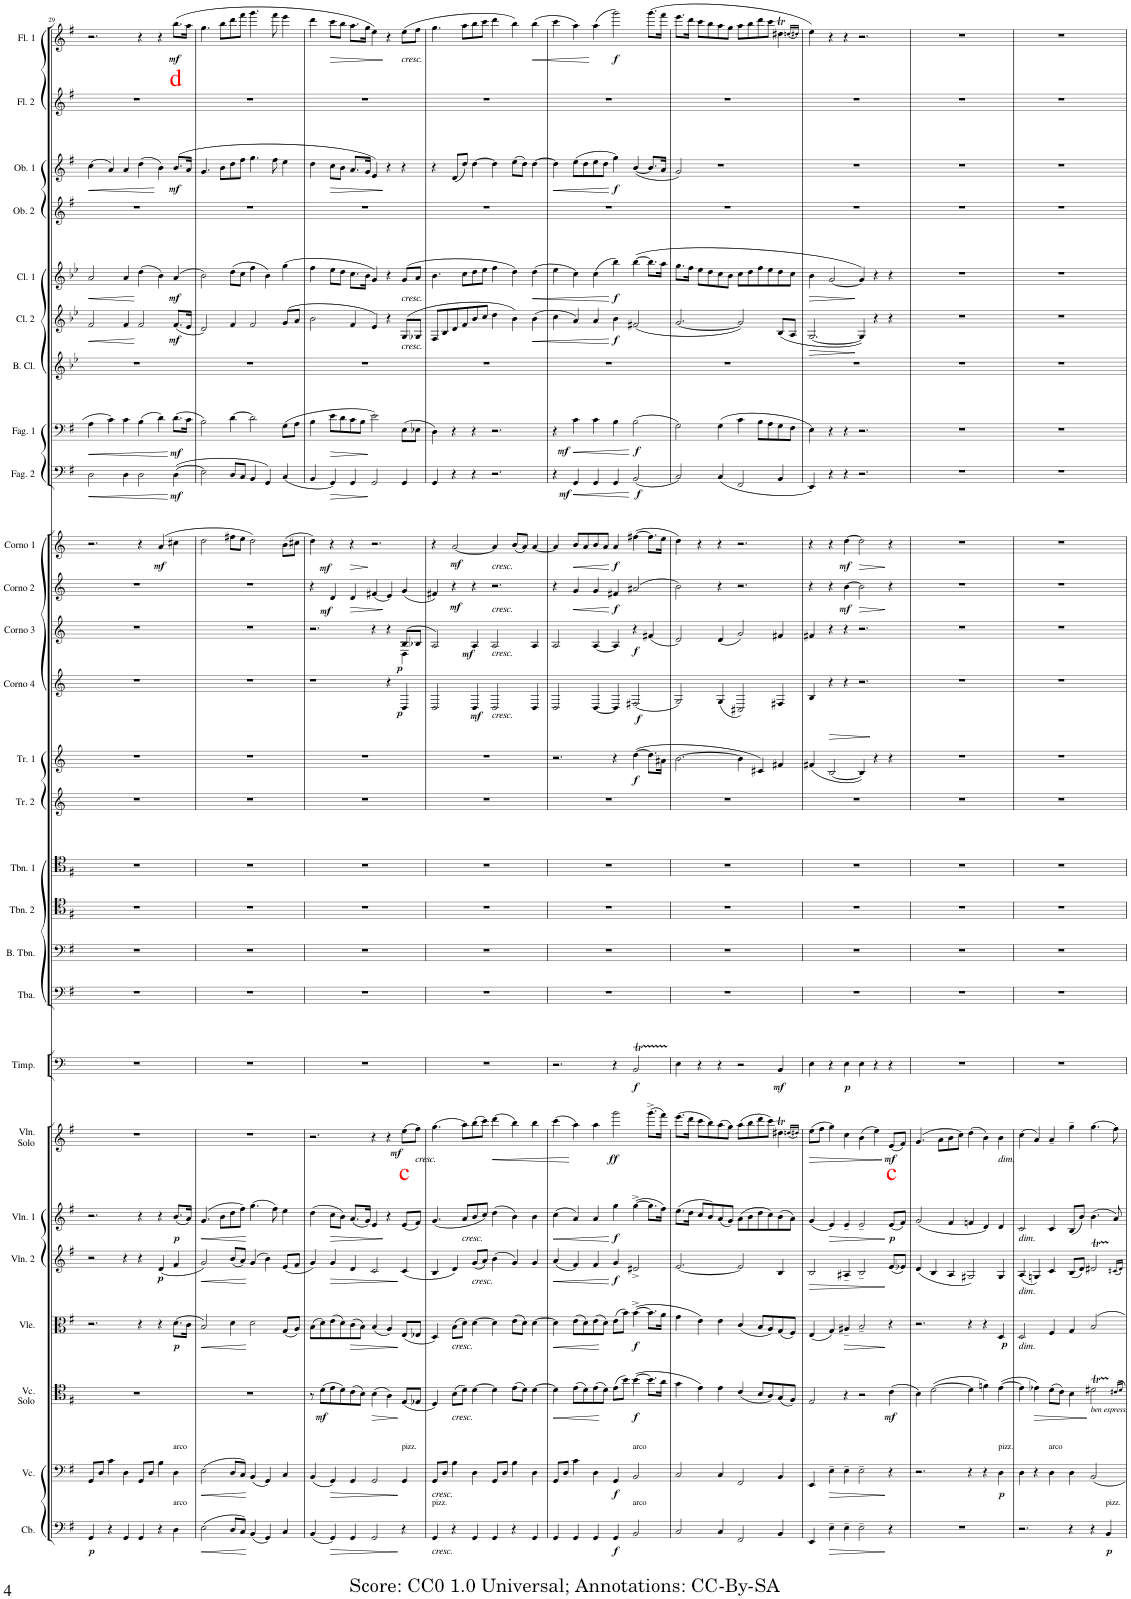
**kern	**dynam	**kern	**dynam	**kern	**dynam	**kern	**dynam	**kern	**dynam	**kern	**dynam	**kern	**text	**dynam	**kern	**dynam	**kern	**kern	**kern	**kern	**kern	**kern	**dynam	**kern	**dynam	**kern	**dynam	**kern	**dynam	**kern	**dynam	**kern	**dynam	**kern	**dynam	**kern	**kern	**dynam	**kern	**dynam	**kern	**kern	**dynam	**kern	**kern	**text	**dynam
*part27	*part27	*part26	*part26	*part25	*part25	*part24	*part24	*part23	*part23	*part22	*part22	*part21	*part21	*part21	*part20	*part20	*part19	*part18	*part17	*part16	*part15	*part14	*part14	*part13	*part13	*part12	*part12	*part11	*part11	*part10	*part10	*part9	*part9	*part8	*part8	*part7	*part6	*part6	*part5	*part5	*part4	*part3	*part3	*part2	*part1	*part1	*part1
*staff27	*staff27	*staff26	*staff26	*staff25	*staff25	*staff24	*staff24	*staff23	*staff23	*staff22	*staff22	*staff21	*staff21	*staff21	*staff20	*staff20	*staff19	*staff18	*staff17	*staff16	*staff15	*staff14	*staff14	*staff13	*staff13	*staff12	*staff12	*staff11	*staff11	*staff10	*staff10	*staff9	*staff9	*staff8	*staff8	*staff7	*staff6	*staff6	*staff5	*staff5	*staff4	*staff3	*staff3	*staff2	*staff1	*staff1	*staff1
*I"Contrabassi	*	*I"Violoncelli	*	*I"Violoncello Solo	*	*I"Viole	*	*I"Violini 2	*	*I"Violini 1	*	*I"Violino Solo	*	*	*I"Timpani	*	*I"Tuba	*I"Bass Trombone	*I"Trombone Tenore 2	*I"Trombone Tenore 1	*I"Tromba in F 2	*I"Tromba in F 1	*	*I"Corno in F 4	*	*I"Corno in F 3	*	*I"Corno in F 2	*	*I"Corno in F 1	*	*I"Fagotto 2	*	*I"Fagotto 1	*	*I"Bass Clarinetto in A	*I"Clarinetto in A 2	*	*I"Clarinetto in A 1	*	*I"Oboe 2	*I"Oboe 1	*	*I"Flauto 2	*I"Flauto 1	*	*
*I'Cb.	*	*I'Vc.	*	*I'Vc. Solo	*	*I'Vle.	*	*I'Vln. 2	*	*I'Vln. 1	*	*I'Vln. Solo	*	*	*I'Timp.	*	*I'Tba.	*I'B. Tbn.	*I'Tbn. 2	*I'Tbn. 1	*I'Tr. 2	*I'Tr. 1	*	*I'Corno 4	*	*I'Corno 3	*	*I'Corno 2	*	*I'Corno 1	*	*I'Fag. 2	*	*I'Fag. 1	*	*I'B. Cl.	*I'Cl. 2	*	*I'Cl. 1	*	*I'Ob. 2	*I'Ob. 1	*	*I'Fl. 2	*I'Fl. 1	*	*
!!LO:PB:g=z
*clefF4	*	*clefF4	*	*clefC4	*	*clefC3	*	*clefG2	*	*clefG2	*	*clefG2	*	*	*clefF4	*	*clefF4	*clefF4	*clefC4	*clefC4	*clefG2	*clefG2	*	*clefG2	*	*clefG2	*	*clefG2	*	*clefG2	*	*clefF4	*	*clefF4	*	*clefG2	*clefG2	*	*clefG2	*	*clefG2	*clefG2	*	*clefG2	*clefG2	*	*
*Trd7c12	*	*	*	*	*	*	*	*	*	*	*	*	*	*	*	*	*	*	*	*	*Trd-3c-5	*Trd-3c-5	*	*Trd4c7	*	*Trd4c7	*	*Trd4c7	*	*Trd4c7	*	*	*	*	*	*Trd9c15	*Trd2c3	*	*Trd2c3	*	*	*	*	*	*	*	*
*k[f#]	*	*k[f#]	*	*k[f#]	*	*k[f#]	*	*k[f#]	*	*k[f#]	*	*k[f#]	*	*	*k[]	*	*k[f#]	*k[f#]	*k[f#]	*k[f#]	*k[]	*k[]	*	*k[]	*	*k[]	*	*k[]	*	*k[]	*	*k[f#]	*	*k[f#]	*	*k[b-e-]	*k[b-e-]	*	*k[b-e-]	*	*k[f#]	*k[f#]	*	*k[f#]	*k[f#]	*	*
*M6/4	*	*M6/4	*	*M6/4	*	*M6/4	*	*M6/4	*	*M6/4	*	*M6/4	*	*	*M6/4	*	*M6/4	*M6/4	*M6/4	*M6/4	*M6/4	*M6/4	*	*M6/4	*	*M6/4	*	*M6/4	*	*M6/4	*	*M6/4	*	*M6/4	*	*M6/4	*M6/4	*	*M6/4	*	*M6/4	*M6/4	*	*M6/4	*M6/4	*	*
=29	=29	=29	=29	=29	=29	=29	=29	=29	=29	=29	=29	=29	=29	=29	=29	=29	=29	=29	=29	=29	=29	=29	=29	=29	=29	=29	=29	=29	=29	=29	=29	=29	=29	=29	=29	=29	=29	=29	=29	=29	=29	=29	=29	=29	=29	=29	=29
!	!LO:DY:b	!	!	!	!	!	!	!	!	!	!	!	!	!	!	!	!	!	!	!	!	!	!	!	!	!	!	!	!	!	!	!	!LO:HP:b	!	!LO:HP:b	!	!	!LO:HP:b	!	!LO:HP:b	!	!	!LO:HP:b	!	!	!	!
4GG/	p	8GG/L	.	1.r	.	2.r	.	2r	.	2.r	.	1.r	.	.	1.r	.	1.r	1.r	1.r	1.r	1.r	1.r	.	1.r	.	1.r	.	1.r	.	2.r	.	2D\	<	4A\	<	1.r	2f/	<	2a/	<	1.r	(4cc\	<	1.r	2.r	.	.
.	.	8D/J	.	.	.	.	.	.	.	.	.	.	.	.	.	.	.	.	.	.	.	.	.	.	.	.	.	.	.	.	.	.	.	.	.	.	.	.	.	.	.	.	.	.	.	.	.
4r	.	4c\	.	.	.	.	.	.	.	.	.	.	.	.	.	.	.	.	.	.	.	.	.	.	.	.	.	.	.	.	.	.	.	4c\	.	.	.	.	.	.	.	4a/)	.	.	.	.	.
4GG/	.	4D\	.	.	.	.	.	4r	.	.	.	.	.	.	.	.	.	.	.	.	.	.	.	.	.	.	.	.	.	.	.	4D\	.	4c\	.	.	4f/	.	4a/	.	.	4a/	.	.	.	.	.
4GG/	.	8GG/L	.	.	.	4r	.	4r	.	4r	.	.	.	.	.	.	.	.	.	.	.	.	.	.	.	.	.	.	.	4r	.	2D\	.	(4B\	.	.	2f/	[	(4dd\	[	.	(4dd\	.	.	4r	.	.
.	.	8D/J	.	.	.	.	.	.	.	.	.	.	.	.	.	.	.	.	.	.	.	.	.	.	.	.	.	.	.	.	.	.	.	.	.	.	.	.	.	.	.	.	.	.	.	.	.
!	!	!	!	!	!	!	!	!	!LO:DY:b	!	!	!	!	!	!	!	!	!	!	!	!	!	!	!	!	!	!	!	!	!	!LO:DY:b	!	!	!	!	!	!	!	!	!	!	!	!	!	!	!	!
4r	.	4B\	.	.	.	4r	.	(4d/	p	4r	.	.	.	.	.	.	.	.	.	.	.	.	.	.	.	.	.	.	.	(4a/	mf	.	.	4d\)	.	.	.	.	4b-\)	.	.	4b\)	[	.	4r	.	.
!	!	!LO:TX:a:t=arco	!	!	!	!	!	!	!	!	!	!	!	!	!	!	!	!	!	!	!	!	!	!	!	!	!	!	!	!	!	!	!	!	!	!	!	!	!	!	!	!	!	!	!	!	!
!LO:TX:a:t=arco	!	!	!	!	!	!	!	!	!	!	!	!	!	!	!	!	!	!	!	!	!	!	!	!	!	!	!	!	!	!	!	!	!	!	!	!	!	!	!	!	!	!	!	!	!	!	!
!	!	!	!	!	!	!	!LO:DY:b	!	!	!	!LO:DY:b	!	!	!	!	!	!	!	!	!	!	!	!	!	!	!	!	!	!	!	!	!	!LO:DY:n=1:b	!	!LO:DY:n=1:b	!	!	!LO:DY:b	!	!LO:DY:b	!	!	!LO:DY:b	!	!	!LO:LY:b:color=#FF0000	!LO:DY:b
4D\	.	4D\	.	.	.	(8.d\L	p	4f#/	.	(8.b/L	p	.	.	.	.	.	.	.	.	.	.	.	.	.	.	.	.	.	.	4cc#X\	.	((4D\	[ mf	(8.d\L	[ mf	.	(8.f/L	mf	(4a/	mf	.	(8.b/L	mf	.	(8.bb\L	d	mf
.	.	.	.	.	.	16c\Jk	.	.	.	16a/Jk)	.	.	.	.	.	.	.	.	.	.	.	.	.	.	.	.	.	.	.	.	.	.	.	16c\Jk	.	.	16e-/Jk	.	.	.	.	16a/Jk	.	.	16aa\Jk	.	.
=30	=30	=30	=30	=30	=30	=30	=30	=30	=30	=30	=30	=30	=30	=30	=30	=30	=30	=30	=30	=30	=30	=30	=30	=30	=30	=30	=30	=30	=30	=30	=30	=30	=30	=30	=30	=30	=30	=30	=30	=30	=30	=30	=30	=30	=30	=30	=30
!	!LO:HP:b	!	!LO:HP:b	!	!	!	!LO:HP:b	!	!LO:HP:b	!	!LO:HP:b	!	!	!	!	!	!	!	!	!	!	!	!	!	!	!	!	!	!	!	!	!	!	!	!	!	!	!	!	!	!	!	!	!	!	!	!
(2E\	<	(2E\	<	1.r	.	2B/)	<	2g/)	<	(4.g/	<	1.r	.	.	1.r	.	1.r	1.r	1.r	1.r	1.r	1.r	.	1.r	.	1.r	.	1.r	.	2dd\	.	2E\)	.	2B\)	.	1.r	2d/)	.	2b-\)	.	1.r	4.g/	.	1.r	4.gg\	.	.
.	.	.	.	.	.	.	.	.	.	8b\L	.	.	.	.	.	.	.	.	.	.	.	.	.	.	.	.	.	.	.	.	.	.	.	.	.	.	.	.	.	.	.	8b\L	.	.	8bb\L	.	.
8D/L	.	8D/L	.	.	.	4d\	.	(8b/L	.	8dd\	.	.	.	.	.	.	.	.	.	.	.	.	.	.	.	.	.	.	.	8ff#X\L	.	8D/L	.	[4d\	.	.	4f/	.	(8dd\L	.	.	8dd\	.	.	8ddd\	.	.
8C/J)	.	8C/J)	.	.	.	.	.	8a/J)	.	8ff#\J)	.	.	.	.	.	.	.	.	.	.	.	.	.	.	.	.	.	.	.	8ee\J	.	8C/J	.	.	.	.	.	.	8cc\J	.	.	8ff#\J	.	.	8fff#\J	.	.
(4BB/	[	(4BB/	[	.	.	2d\	[	(4g/	[	(4.gg\	[	.	.	.	.	.	.	.	.	.	.	.	.	.	.	.	.	.	.	2dd\)	.	4BB/	.	2d\]	.	.	2f/	.	4ff\	.	.	4.gg\	.	.	4.ggg\	.	.
4GG/)	.	4GG/)	.	.	.	.	.	4b\)	.	.	.	.	.	.	.	.	.	.	.	.	.	.	.	.	.	.	.	.	.	.	.	4GG/)	.	.	.	.	.	.	4b-\)	.	.	.	.	.	.	.	.
.	.	.	.	.	.	.	.	.	.	8ff#\)	.	.	.	.	.	.	.	.	.	.	.	.	.	.	.	.	.	.	.	.	.	.	.	.	.	.	.	.	.	.	.	8ff#\	.	.	8fff#\	.	.
4C/	.	4C/	.	.	.	(8G/L	.	(8e/L	.	4ee\	.	.	.	.	.	.	.	.	.	.	.	.	.	.	.	.	.	.	.	(8b\L	.	(4C/	.	(8G\L	.	.	(8g/L	.	(4gg\	.	.	4ee\	.	.	4eee\	.	.
.	.	.	.	.	.	8A/J)	.	8f#/J	.	.	.	.	.	.	.	.	.	.	.	.	.	.	.	.	.	.	.	.	.	8cc#X\J	.	.	.	8A\J	.	.	8a/J	.	.	.	.	.	.	.	.	.	.
=31	=31	=31	=31	=31	=31	=31	=31	=31	=31	=31	=31	=31	=31	=31	=31	=31	=31	=31	=31	=31	=31	=31	=31	=31	=31	=31	=31	=31	=31	=31	=31	=31	=31	=31	=31	=31	=31	=31	=31	=31	=31	=31	=31	=31	=31	=31	=31
*	*	*	*	*	*	*	*	*	*	*	*	*	*	*	*	*	*	*	*	*	*	*	*	*	*	*^	*	*	*	*	*	*	*	*	*	*	*	*	*	*	*	*	*	*	*	*	*
(4BB/	.	(4BB/	.	8r	.	(8B\L	.	4g/)	.	(4dd\	.	2.r	.	.	1.r	.	1.r	1.r	1.r	1.r	1.r	1.r	.	1r	.	2.r	4ryy	.	4r	.	4dd\)	.	4BB/	.	4B\	.	1.r	2b-\	.	4ff\	.	1.r	4dd\	.	1.r	4ddd\	.	.
!	!	!	!	!	!LO:DY:b	!	!	!	!	!	!	!	!	!	!	!	!	!	!	!	!	!	!	!	!	!	!	!	!	!	!	!	!	!	!	!	!	!	!	!	!	!	!	!	!	!	!	!
.	.	.	.	(8d\L	mf	8d\)	.	.	.	.	.	.	.	.	.	.	.	.	.	.	.	.	.	.	.	.	.	.	.	.	.	.	.	.	.	.	.	.	.	.	.	.	.	.	.	.	.	.
*	*	*	*	*	*	*	*	*	*	*	*	*	*	*	*	*	*	*	*	*	*	*	*	*	*	*v	*v	*	*	*	*	*	*	*	*	*	*	*	*	*	*	*	*	*	*	*	*	*
!	!LO:HP:b	!	!LO:HP:b	!	!	!	!	!	!LO:HP:b	!	!LO:HP:b	!	!	!	!	!	!	!	!	!	!	!	!	!	!	!	!	!	!LO:DY:b	!	!LO:DY:b	!	!LO:HP:b	!	!LO:HP:b	!	!	!	!	!	!	!	!LO:HP:b	!	!	!	!LO:HP:b
4GG/)	>	4GG/)	>	8e\	.	(8e\	.	4g/	>	8cc\L	>	.	.	.	.	.	.	.	.	.	.	.	.	.	.	.	.	4d/	mf	4r	mf	4GG/)	>	8e\L	>	.	.	.	8ee-\L	.	.	8cc\L	>	.	8ccc\L	.	>
.	.	.	.	8d\)	.	8d\)	.	.	.	8b\J)	.	.	.	.	.	.	.	.	.	.	.	.	.	.	.	.	.	.	.	.	.	.	.	8d\	.	.	.	.	8dd\J	.	.	8b\J	.	.	8bb\J	.	.
!	!	!	!	!	!	!	!LO:HP:b	!	!	!	!	!	!	!	!	!	!	!	!	!	!	!	!	!	!	!	!	!	!LO:HP:b	!	!LO:HP:b	!	!	!	!	!	!	!	!	!	!	!	!	!	!	!	!
4GG/	.	4GG/	.	(8c\	.	(8c\	>	4d/	.	(8.a/L	.	.	.	.	.	.	.	.	.	.	.	.	.	.	.	.	.	4d/	>	4r	>	4GG/	.	8c\	.	.	4f/	.	8.cc\L	.	.	8.a/L	.	.	8.aa\L	.	.
.	.	.	.	8B\J)	.	8B\J)	.	.	.	.	.	.	.	.	.	.	.	.	.	.	.	.	.	.	.	.	.	.	.	.	.	.	.	8B\J	.	.	.	.	.	.	.	.	.	.	.	.	.
.	.	.	.	.	.	.	.	.	.	16g/Jk)	.	.	.	.	.	.	.	.	.	.	.	.	.	.	.	.	.	.	.	.	.	.	.	.	.	.	.	.	16b-\Jk	.	.	16g/Jk	.	.	16gg\Jk	.	.
!	!	!	!	!	!LO:HP:b	!	!	!	!	!	!	!	!	!	!	!	!	!	!	!	!	!	!	!	!	!	!	!	!	!	!	!	!	!	!	!	!	!	!	!	!	!	!	!	!	!	!
2GG/	.	2GG/	.	(4B\	>	(4B/	.	2c/	.	4e/	.	4r	.	.	.	.	.	.	.	.	.	.	.	.	.	4r	.	(4f#X/	.	2.r	]	2GG/	]	2e\)	]	.	4e-/)	.	4g/)	.	.	4e/)	.	.	4ee\)	.	.
.	.	.	.	4A\)	.	4A/)	.	.	.	4r	]	4r	.	.	.	.	.	.	.	.	.	.	.	4r	.	4r	.	4e/)	]	.	.	.	.	.	.	.	4r	.	4r	.	.	4r	]	.	4r	.	]
!	!	!	!	!	!	!	!	!	!	!	!	!	!	!	!	!	!	!	!	!	!	!	!	!	!	!	!	!	!	!	!	!	!	!	!	!	!	!	!	!	!	!	!	!	!LO:TX:b:i:t=cresc.	!	!
!	!	!	!	!	!	!	!	!	!	!	!	!	!	!	!	!	!	!	!	!	!	!	!	!	!	!	!	!	!	!	!	!	!	!	!	!	!	!	!LO:TX:b:i:t=cresc.	!	!	!	!	!	!	!	!
!	!	!	!	!	!	!	!	!	!	!	!	!	!	!	!	!	!	!	!	!	!	!	!	!	!	!	!	!	!	!	!	!	!	!	!	!	!LO:TX:b:i:t=cresc.	!	!	!	!	!	!	!	!	!	!
!	!	!LO:TX:a:t=pizz.	!	!	!	!	!	!	!	!	!	!	!	!	!	!	!	!	!	!	!	!	!	!	!	!	!	!	!	!	!	!	!	!	!	!	!	!	!	!	!	!	!	!	!	!	!
!	!	!	!	!	!	!	!	!	!	!	!	!	!LO:LY:b:color=#FF0000	!LO:DY:b	!	!	!	!	!	!	!	!	!	!	!LO:DY:b	!	!LO:DY:b	!	!	!	!	!	!	!	!	!	!	!	!	!	!	!	!	!	!	!	!
*	*	*	*	*	*	*	*	*	*	*	*	*	*	*	*	*	*	*	*	*	*	*	*	*	*	*^	*	*	*	*	*	*	*	*	*	*	*	*	*	*	*	*	*	*	*	*	*
4r	]	4GG/	]	(8E/L	]	(8E/L	]	(4c/	]	(8e/L	.	(8ee\L	c	mf	.	.	.	.	.	.	.	.	.	4D/	p	(8B/L	4D\	p	(4g/	.	.	.	4GG/	.	(8E\L	.	.	(8G/L	.	(8g/L	.	.	4r	.	.	(8ee\L	.	.
!	!	!	!	!	!	!	!	!	!	!	!	!LO:TX:b:i:t=cresc.	!	!	!	!	!	!	!	!	!	!	!	!	!	!	!	!	!	!	!	!	!	!	!	!	!	!	!	!	!	!	!	!	!	!	!	!
.	.	.	.	8E-X/J	.	8E-X/J	.	.	.	8f#/J)	.	8ff#\J)	.	.	.	.	.	.	.	.	.	.	.	.	.	8B-X/J	.	.	.	.	.	.	.	.	8E-X\J	.	.	8G-X/J	.	8a/J	.	.	.	.	.	8ff#\J	.	.
*	*	*	*	*	*	*	*	*	*	*	*	*	*	*	*	*	*	*	*	*	*	*	*	*	*	*v	*v	*	*	*	*	*	*	*	*	*	*	*	*	*	*	*	*	*	*	*	*	*
=32	=32	=32	=32	=32	=32	=32	=32	=32	=32	=32	=32	=32	=32	=32	=32	=32	=32	=32	=32	=32	=32	=32	=32	=32	=32	=32	=32	=32	=32	=32	=32	=32	=32	=32	=32	=32	=32	=32	=32	=32	=32	=32	=32	=32	=32	=32	=32
!	!	!LO:TX:b:i:t=cresc.	!	!	!	!	!	!	!	!	!	!	!	!	!	!	!	!	!	!	!	!	!	!	!	!	!	!	!	!	!	!	!	!	!	!	!	!	!	!	!	!	!	!	!	!	!
!LO:TX:a:t=pizz.	!	!	!	!	!	!	!	!	!	!	!	!	!	!	!	!	!	!	!	!	!	!	!	!	!	!	!	!	!	!	!	!	!	!	!	!	!	!	!	!	!	!	!	!	!	!	!
!LO:TX:b:i:t=cresc.	!	!	!	!	!	!	!	!	!	!	!	!	!	!	!	!	!	!	!	!	!	!	!	!	!	!	!	!	!	!	!	!	!	!	!	!	!	!	!	!	!	!	!	!	!	!	!
4GG/	.	8GG/L	.	4D/)	.	4D/)	.	4B/	.	(4.g/	.	(4.gg\	.	.	1.r	.	1.r	1.r	1.r	1.r	1.r	1.r	.	2D/	.	2A/)	.	4f#X/)	.	4r	.	4GG/	.	4D\)	.	1.r	8F/L	.	4.b-\	.	1.r	4r	.	1.r	4.gg\	.	.
.	.	8D/J	.	.	.	.	.	.	.	.	.	.	.	.	.	.	.	.	.	.	.	.	.	.	.	.	.	.	.	.	.	.	.	.	.	.	8B-/	.	.	.	.	.	.	.	.	.	.
!	!	!	!	!	!	!LO:TX:b:i:t=cresc.	!	!	!	!	!	!	!	!	!	!	!	!	!	!	!	!	!	!	!	!	!	!	!	!	!	!	!	!	!	!	!	!	!	!	!	!	!	!	!	!	!
!	!	!	!	!LO:TX:b:i:t=cresc.	!	!	!	!	!	!	!	!	!	!	!	!	!	!	!	!	!	!	!	!	!	!	!	!	!	!	!	!	!	!	!	!	!	!	!	!	!	!	!	!	!	!	!
!	!	!	!	!	!	!	!	!	!	!	!	!	!	!	!	!	!	!	!	!	!	!	!	!	!	!	!	!	!LO:DY:b	!	!LO:DY:b	!	!	!	!	!	!	!	!	!	!	!	!	!	!	!	!
4r	.	4B\	.	(8B\L	.	(8B\L	.	4d/)	.	.	.	.	.	.	.	.	.	.	.	.	.	.	.	.	.	.	.	4r	mf	[2a/	mf	4r	.	4r	.	.	8d/	.	.	.	.	(8d/L	.	.	.	.	.
!	!	!	!	!	!	!	!	!	!	!LO:TX:b:i:t=cresc.	!	!	!	!	!	!	!	!	!	!	!	!	!	!	!	!	!	!	!	!	!	!	!	!	!	!	!	!	!	!	!	!	!	!	!	!	!
.	.	.	.	8d\J)	.	8d\J)	.	.	.	8a/L	.	8aa\L)	.	.	.	.	.	.	.	.	.	.	.	.	.	.	.	.	.	.	.	.	.	.	.	.	8f/	.	8cc\L	.	.	8dd/J)	.	.	8aa\L	.	.
!	!	!	!	!	!	!	!	!LO:TX:b:i:t=cresc.	!	!	!	!	!	!	!	!	!	!	!	!	!	!	!	!	!	!	!	!	!	!	!	!	!	!	!	!	!	!	!	!	!	!	!	!	!	!	!
!	!	!	!	!	!	!	!	!	!	!	!	!	!	!	!	!	!	!	!	!	!	!	!	!	!LO:DY:b	!	!LO:DY:b	!	!	!	!	!	!	!	!	!	!	!	!	!	!	!	!	!	!	!	!
4GG/	.	4D\	.	[4d\	.	[4d\	.	(8g/L	.	8b/	.	(8bb\	.	.	.	.	.	.	.	.	.	.	.	4D/	mf	4A/	mf	4r	.	.	.	4r	.	4r	.	.	8b-/	.	8dd\	.	.	[4dd\	.	.	8bb\	.	.
.	.	.	.	.	.	.	.	8a/J)	.	8cc/J)	.	8ccc\J)	.	.	.	.	.	.	.	.	.	.	.	.	.	.	.	.	.	.	.	.	.	.	.	.	8cc/J	.	8ee-\J	.	.	.	.	.	8ccc\J	.	.
!	!	!	!	!	!	!	!	!	!	!	!	!	!	!	!	!	!	!	!	!	!	!	!	!	!	!	!	!	!	!LO:TX:b:i:t=cresc.	!	!	!	!	!	!	!	!	!	!	!	!	!	!	!	!	!
!	!	!	!	!	!	!	!	!	!	!	!	!	!	!	!	!	!	!	!	!	!	!	!	!	!	!	!	!LO:TX:b:i:t=cresc.	!	!	!	!	!	!	!	!	!	!	!	!	!	!	!	!	!	!	!
!	!	!	!	!	!	!	!	!	!	!	!	!	!	!	!	!	!	!	!	!	!	!	!	!	!	!LO:TX:b:i:t=cresc.	!	!	!	!	!	!	!	!	!	!	!	!	!	!	!	!	!	!	!	!	!
!	!	!	!	!	!	!	!	!	!	!	!	!	!	!	!	!	!	!	!	!	!	!	!	!LO:TX:b:i:t=cresc.	!	!	!	!	!	!	!	!	!	!	!	!	!	!	!	!	!	!	!	!	!	!	!
!	!	!	!	!	!	!	!	!	!	!	!	!	!	!LO:HP:b	!	!	!	!	!	!	!	!	!	!	!	!	!	!	!	!	!	!	!	!	!	!	!	!	!	!	!	!	!	!	!	!	!
4GG/	.	8GG/L	.	4d\]	.	4d\]	.	(4b\	.	(4dd\	.	(4ddd\	.	<	.	.	.	.	.	.	.	.	.	2D/	.	2A/	.	2.r	.	4a/]	.	2.r	.	2.r	.	.	4dd\	.	4ff\	.	.	4dd\]	.	.	4ddd\	.	.
.	.	8D/J	.	.	.	.	.	.	.	.	.	.	.	.	.	.	.	.	.	.	.	.	.	.	.	.	.	.	.	.	.	.	.	.	.	.	.	.	.	.	.	.	.	.	.	.	.
4r	.	4B\	.	(8e\L	.	(8e\L	.	4g/)	.	4b\)	.	4bb\)	.	.	.	.	.	.	.	.	.	.	.	.	.	.	.	.	.	(8b/L	.	.	.	.	.	.	4b-\)	.	4dd\)	.	.	(8ee\L	.	.	4bb\)	.	.
.	.	.	.	8d\J)	.	8d\J)	.	.	.	.	.	.	.	.	.	.	.	.	.	.	.	.	.	.	.	.	.	.	.	8a/J)	.	.	.	.	.	.	.	.	.	.	.	8dd\J)	.	.	.	.	.
!	!	!	!	!	!	!	!	!	!	!	!	!	!	!	!	!	!	!	!	!	!	!	!	!	!	!	!	!	!	!	!	!	!	!	!	!	!	!LO:HP:b	!	!LO:HP:b	!	!	!	!	!	!	!LO:HP:b
4GG/	.	4D\	.	[4d\	.	[4d\	.	4g/	.	4b\	.	4bb\	.	.	.	.	.	.	.	.	.	.	.	4D/	.	4A/	.	.	.	[4a/	.	.	.	.	.	.	(4b-\	<	(4dd\	<	.	[4dd\	.	.	(4bb\	.	<
=33	=33	=33	=33	=33	=33	=33	=33	=33	=33	=33	=33	=33	=33	=33	=33	=33	=33	=33	=33	=33	=33	=33	=33	=33	=33	=33	=33	=33	=33	=33	=33	=33	=33	=33	=33	=33	=33	=33	=33	=33	=33	=33	=33	=33	=33	=33	=33
!	!	!	!	!	!LO:HP:b	!	!LO:HP:b	!	!LO:HP:b	!	!LO:HP:b	!	!	!	!	!	!	!	!	!	!	!	!	!	!	!	!	!	!	!	!	!	!	!	!	!	!	!	!	!	!	!	!LO:HP:b	!	!	!	!
4GG/	.	8GG/L	.	4d\]	<	4d\]	<	(4a/	<	(4cc\	<	(4ccc\	.	.	2.r	.	1.r	1.r	1.r	1.r	1.r	2.r	.	2D/	.	2A/	.	4r	.	4a/]	.	4r	.	4r	.	1.r	4cc\	.	4ee-\	.	1.r	4dd\]	<	1.r	4ccc\	.	.
.	.	8D/J	.	.	.	.	.	.	.	.	.	.	.	.	.	.	.	.	.	.	.	.	.	.	.	.	.	.	.	.	.	.	.	.	.	.	.	.	.	.	.	.	.	.	.	.	.
!	!	!	!	!	!	!	!	!	!	!	!	!	!	!	!	!	!	!	!	!	!	!	!	!	!	!	!	!	!LO:HP:b	!	!LO:HP:b	!	!LO:HP:b	!	!LO:HP:b	!	!	!	!	!	!	!	!	!	!	!	!
!	!	!	!	!	!	!	!	!	!	!	!	!	!	!	!	!	!	!	!	!	!	!	!	!	!	!	!	!	!	!	!	!	!LO:DY:n=1:b	!	!LO:DY:n=1:b	!	!	!	!	!	!	!	!	!	!	!	!
4GG/	.	4c\	.	(8e\L	.	(8e\L	.	4f#/)	.	4a/)	.	4aa\)	.	[	.	.	.	.	.	.	.	.	.	.	.	.	.	4g/	<	8b/L	<	4GG/	< mf	4c\	< mf	.	4a/)	.	4cc\)	.	.	(8ee\L	.	.	4aa\)	.	.
.	.	.	.	8d\)	.	8d\)	.	.	.	.	.	.	.	.	.	.	.	.	.	.	.	.	.	.	.	.	.	.	.	8a/	.	.	.	.	.	.	.	.	.	.	.	8dd\	.	.	.	.	.
4GG/	.	4D\	.	(8e\	.	(8e\	.	4f#/	.	4a/	.	4aa\	.	.	.	.	.	.	.	.	.	.	.	[4D/	.	[4A/	.	4g/	.	8b/	.	4GG/	.	4c\	.	.	4a/	.	(4cc\	.	.	8ee\	.	.	(4aa\	.	[
.	.	.	.	8d\J)	[	8d\J)	[	.	.	.	.	.	.	.	.	.	.	.	.	.	.	.	.	.	.	.	.	.	.	8a/J	.	.	.	.	.	.	.	.	.	.	.	8dd\J	.	.	.	.	.
!	!LO:DY:b	!	!LO:DY:b	!	!	!	!	!	!LO:DY:n=1:b	!	!LO:DY:n=1:b	!	!	!LO:DY:b	!	!	!	!	!	!	!	!	!	!	!	!	!	!	!LO:DY:n=1:b	!	!LO:DY:n=1:b	!	!	!	!	!	!	!LO:DY:n=1:b	!	!LO:DY:n=1:b	!	!	!LO:DY:n=1:b	!	!	!	!LO:DY:b
4GG/	f	4GG/	f	(8e\L	.	(8e\L	.	4g/	[ f	4gg\	[ f	2ggg\	.	ff	4r	.	.	.	.	.	.	4r	.	4D/]	.	4A/]	.	4f#X/	[ f	4a/	[ f	4GG/	.	4B\	.	.	4b-\	[ f	4bb-\)	[ f	.	4gg\)	[ f	.	2ggg\)	.	f
.	.	.	.	8b\J)	.	8b\J)	.	.	.	.	.	.	.	.	.	.	.	.	.	.	.	.	.	.	.	.	.	.	.	.	.	.	.	.	.	.	.	.	.	.	.	.	.	.	.	.	.
!	!	!LO:TX:a:t=arco	!	!	!	!	!	!	!	!	!	!	!	!	!	!	!	!	!	!	!	!	!	!	!	!	!	!	!	!	!	!	!	!	!	!	!	!	!	!	!	!	!	!	!	!	!
!LO:TX:a:t=arco	!	!	!	!	!	!	!	!	!	!	!	!	!	!	!	!	!	!	!	!	!	!	!	!	!	!	!	!	!	!	!	!	!	!	!	!	!	!	!	!	!	!	!	!	!	!	!
!	!	!	!	!	!LO:DY:b	!	!LO:DY:b	!	!	!	!	!	!	!	!	!LO:DY:b	!	!	!	!	!	!	!LO:DY:b	!	!LO:DY:b	!	!LO:DY:b	!	!	!	!	!	!LO:DY:n=2:b	!	!LO:DY:n=2:b	!	!	!	!	!	!	!	!	!	!	!	!
2BB/	.	2BB/	.	([4b\	f	([4b^\	f	2d#X^/	.	([4gg^\	.	.	.	.	2BBt/	f	.	.	.	.	.	([4dd\	f	(2F#X/	f	4r	f	(2a#X/	.	([4ff#X\	.	(2BB/	[ f	(2B\	[ f	.	(2f#X/	.	([4bb-\	.	.	([4b/	.	.	.	.	.
.	.	.	.	8.b\L]	.	8.b\L]	.	.	.	8.gg\L]	.	(8.ggg^\L	.	.	.	.	.	.	.	.	.	8.dd\L]	.	.	.	(4f#X/	.	.	.	8.ff#\L]	.	.	.	.	.	.	.	.	8.bb-\L]	.	.	8.b/L]	.	.	(8.ggg\L	.	.
.	.	.	.	16a\Jk	.	16a\Jk	.	.	.	16ff#\Jk)	.	16fff#\Jk)	.	.	.	.	.	.	.	.	.	16a#X\Jk	.	.	.	.	.	.	.	16ee\Jk	.	.	.	.	.	.	.	.	16aa\Jk	.	.	16a/Jk	.	.	16fff#\Jk	.	.
=34	=34	=34	=34	=34	=34	=34	=34	=34	=34	=34	=34	=34	=34	=34	=34	=34	=34	=34	=34	=34	=34	=34	=34	=34	=34	=34	=34	=34	=34	=34	=34	=34	=34	=34	=34	=34	=34	=34	=34	=34	=34	=34	=34	=34	=34	=34	=34
2C/	.	2C/	.	4g\	.	4g\	.	[2.e/	.	(8.ee\L	.	(8.eee\L	.	.	4E\	.	1.r	1.r	1.r	1.r	1.r	[2.b\	.	2G/)	.	2d/)	.	2b\)	.	4dd\)	.	2C/)	.	2G\)	.	1.r	[2.g/	.	8.gg\L	.	1.r	2g/)	.	1.r	8.eee\L	.	.
.	.	.	.	.	.	.	.	.	.	16dd\Jk	.	16ddd\Jk	.	.	.	.	.	.	.	.	.	.	.	.	.	.	.	.	.	.	.	.	.	.	.	.	.	.	16ff\Jk	.	.	.	.	.	16ddd\Jk	.	.
.	.	.	.	4e\)	.	4e\)	.	.	.	8cc/L	.	8ccc\L	.	.	4r	.	.	.	.	.	.	.	.	.	.	.	.	.	.	4r	.	.	.	.	.	.	.	.	8ee-\L	.	.	.	.	.	8ccc\L	.	.
.	.	.	.	.	.	.	.	.	.	8b/)	.	8bb\)	.	.	.	.	.	.	.	.	.	.	.	.	.	.	.	.	.	.	.	.	.	.	.	.	.	.	8dd\	.	.	.	.	.	8bb\	.	.
4C/	.	4C/	.	4e\	.	4e\	.	.	.	(8a/	.	(8aa\	.	.	4r	.	.	.	.	.	.	.	.	(<4G/	.	(4d/	.	4r	.	4r	.	(4C/	.	(4G\	.	.	.	.	8cc\	.	.	1r	.	.	8aa\	.	.
.	.	.	.	.	.	.	.	.	.	8g/J)	.	8gg\J)	.	.	.	.	.	.	.	.	.	.	.	.	.	.	.	.	.	.	.	.	.	.	.	.	.	.	8b-\J	.	.	.	.	.	8gg\J	.	.
2FF#/	.	2FF#/	.	(4c/	.	(4c/	.	2e/]	.	(8a\L	.	(8aa\L	.	.	2r	.	.	.	.	.	.	4b\]	.	2C#X/)	.	2g/)	.	2.r	.	2.r	.	2FF#/	.	4c\	.	.	2g/])	.	8cc\L	.	.	.	.	.	8aa\L	.	.
.	.	.	.	.	.	.	.	.	.	8b\	.	8bb\	.	.	.	.	.	.	.	.	.	.	.	.	.	.	.	.	.	.	.	.	.	.	.	.	.	.	8dd\	.	.	.	.	.	8bb\	.	.
.	.	.	.	8B/L	.	8B/L	.	.	.	8dd\	.	8ddd\	.	.	.	.	.	.	.	.	.	4c#X/)	.	.	.	.	.	.	.	.	.	.	.	8B\L	.	.	.	.	8ff\	.	.	.	.	.	8ddd\	.	.
.	.	.	.	8A/)	.	8A/)	.	.	.	8cc\)	.	8ccc\J)	.	.	.	.	.	.	.	.	.	.	.	.	.	.	.	.	.	.	.	.	.	8A\	.	.	.	.	8ee-\	.	.	.	.	.	8ccc\J	.	.
!	!	!	!	!	!	!	!	!	!	!	!	!	!	!	!	!LO:DY:b	!	!	!	!	!	!	!	!	!	!	!	!	!	!	!	!	!	!	!	!	!	!	!	!	!	!	!	!	!	!	!
4BB/	.	4BB/	.	(8G/	.	(8G/	.	4B/	.	(8b\	.	4dd#Xt\	.	.	4BB/	mf	.	.	.	.	.	4f#X/	.	4F#X/	.	4f#X/	.	.	.	.	.	4BB/	.	8G\	.	.	(8B-/L	.	8dd\	.	.	.	.	.	4dd#Xt\	.	.
.	.	.	.	8F#/J)	.	8F#/J)	.	.	.	8a\J)	.	.	.	.	.	.	.	.	.	.	.	.	.	.	.	.	.	.	.	.	.	.	.	8F#\J	.	.	8A/J	.	8cc\J	.	.	.	.	.	.	.	.
.	.	.	.	.	.	.	.	.	.	.	.	(16qddn/LL	.	.	.	.	.	.	.	.	.	.	.	.	.	.	.	.	.	.	.	.	.	.	.	.	.	.	.	.	.	.	.	.	(16qddn/LL	.	.
.	.	.	.	.	.	.	.	.	.	.	.	16qdd#X/JJ)	.	.	.	.	.	.	.	.	.	.	.	.	.	.	.	.	.	.	.	.	.	.	.	.	.	.	.	.	.	.	.	.	16qdd#X/JJ)	.	.
=35	=35	=35	=35	=35	=35	=35	=35	=35	=35	=35	=35	=35	=35	=35	=35	=35	=35	=35	=35	=35	=35	=35	=35	=35	=35	=35	=35	=35	=35	=35	=35	=35	=35	=35	=35	=35	=35	=35	=35	=35	=35	=35	=35	=35	=35	=35	=35
!	!	!	!	!	!	!	!	!	!LO:HP:b	!	!	!	!	!LO:HP:b	!	!	!	!	!	!	!	!	!	!	!	!	!	!	!	!	!	!	!	!	!	!	!	!LO:HP:b	!	!LO:HP:b	!	!	!	!	!	!	!
4EE/	.	4EE/	.	2E/	.	(4E/	.	2B/	>	(4g/	.	(8ee\L	.	>	4E\	.	1.r	1.r	1.r	1.r	1.r	(<4f#X/	.	4B/	.	4f#X/	.	4r	.	4r	.	4EE/)	.	4E\)	.	1.r	[2.G/	>	4b-\	>	1.r	1.r	.	1.r	4ee\)	.	.
.	.	.	.	.	.	.	.	.	.	.	.	8ff#\J	.	.	.	.	.	.	.	.	.	.	.	.	.	.	.	.	.	.	.	.	.	.	.	.	.	.	.	.	.	.	.	.	.	.	.
!	!LO:HP:b	!	!LO:HP:b	!	!	!	!	!	!	!	!LO:HP:b	!	!	!	!	!	!	!	!	!	!	!	!LO:HP:b	!	!	!	!	!	!	!	!	!	!	!	!	!	!	!	!	!	!	!	!	!	!	!	!
4E~\	>	4E~\	>	.	.	4G/)	.	.	.	4e/)	>	4gg\)	.	.	4r	.	.	.	.	.	.	[<2B/	>	4r	.	4r	.	4r	.	4r	.	4r	.	4r	.	.	.	.	[2g/	.	.	.	.	.	4r	.	.
!	!	!	!	!	!	!	!LO:HP:b	!	!	!	!	!	!	!	!	!LO:DY:b	!	!	!	!	!	!	!	!	!	!	!	!	!LO:DY:b	!	!LO:DY:b	!	!	!	!	!	!	!	!	!	!	!	!	!	!	!	!
4E~\	.	4E~\	.	4r	.	4A#X~/	>	4A#X~/	.	4e~/	.	4cc\	.	.	4E\	p	.	.	.	.	.	.	.	4r	.	4r	.	[4b\	mf	[4dd\	mf	4r	.	4r	.	.	.	.	.	.	.	.	.	.	4r	.	.
!	!	!	!	!	!	!	!	!	!	!	!	!	!	!	!	!	!	!	!	!	!	!	!	!	!	!	!	!	!LO:HP:b	!	!LO:HP:b	!	!	!	!	!	!	!	!	!	!	!	!	!	!	!	!
2E~\	.	2E~\	.	2r	.	2B~/	.	2B~/	.	2e~/	.	(4b\	.	.	4E\	.	.	.	.	.	.	4B/])	.	2.r	.	2.r	.	2b\]	>	2dd\]	>	2.r	.	2.r	.	.	4G/])	]	4g/])	]	.	.	.	.	2.r	.	.
.	.	.	.	.	.	.	.	.	.	.	.	4ee\)	.	.	4r	.	.	.	.	.	.	4r	]	.	.	.	.	.	.	.	.	.	.	.	.	.	4r	.	4r	.	.	.	.	.	.	.	.
!	!	!	!	!	!LO:DY:b	!	!	!	!	!	!LO:DY:n=1:b	!	!LO:LY:b:color=#FF0000	!LO:DY:n=1:b	!	!	!	!	!	!	!	!	!	!	!	!	!	!	!	!	!	!	!	!	!	!	!	!	!	!	!	!	!	!	!	!	!
4r	]	4r	]	(4c\	mf	4r	]	(8e/L	]	(8e/L	] p	(8e/L	c	] mf	4r	.	.	.	.	.	.	4r	.	.	.	.	.	4r	]	4r	]	.	.	.	.	.	4r	.	4r	.	.	.	.	.	.	.	.
.	.	.	.	.	.	.	.	8e-X/J)	.	8f#/J)	.	8f#/J)	.	.	.	.	.	.	.	.	.	.	.	.	.	.	.	.	.	.	.	.	.	.	.	.	.	.	.	.	.	.	.	.	.	.	.
=36	=36	=36	=36	=36	=36	=36	=36	=36	=36	=36	=36	=36	=36	=36	=36	=36	=36	=36	=36	=36	=36	=36	=36	=36	=36	=36	=36	=36	=36	=36	=36	=36	=36	=36	=36	=36	=36	=36	=36	=36	=36	=36	=36	=36	=36	=36	=36
1.r	.	2.r	.	4B\)	.	2.r	.	(4d/	.	(2g/	.	(4.g/	.	.	1.r	.	1.r	1.r	1.r	1.r	1.r	1.r	.	1.r	.	1.r	.	1.r	.	1.r	.	1.r	.	1.r	.	1.r	1.r	.	1.r	.	1.r	1.r	.	1.r	1.r	.	.
.	.	.	.	([2d\	.	.	.	4B/	.	.	.	.	.	.	.	.	.	.	.	.	.	.	.	.	.	.	.	.	.	.	.	.	.	.	.	.	.	.	.	.	.	.	.	.	.	.	.
.	.	.	.	.	.	.	.	.	.	.	.	8a\L	.	.	.	.	.	.	.	.	.	.	.	.	.	.	.	.	.	.	.	.	.	.	.	.	.	.	.	.	.	.	.	.	.	.	.
.	.	.	.	.	.	.	.	4A/	.	4f#/	.	8b\	.	.	.	.	.	.	.	.	.	.	.	.	.	.	.	.	.	.	.	.	.	.	.	.	.	.	.	.	.	.	.	.	.	.	.
.	.	.	.	.	.	.	.	.	.	.	.	8cc\J)	.	.	.	.	.	.	.	.	.	.	.	.	.	.	.	.	.	.	.	.	.	.	.	.	.	.	.	.	.	.	.	.	.	.	.
.	.	4r	.	4d\]	.	4r	.	2G#X/)	.	4fn/	.	(4dd\	.	.	.	.	.	.	.	.	.	.	.	.	.	.	.	.	.	.	.	.	.	.	.	.	.	.	.	.	.	.	.	.	.	.	.
.	.	4r	.	4fn\)	.	4r	.	.	.	4d/)	.	4b\)	.	.	.	.	.	.	.	.	.	.	.	.	.	.	.	.	.	.	.	.	.	.	.	.	.	.	.	.	.	.	.	.	.	.	.
!	!	!	!	!	!	!	!	!	!	!	!	!LO:TX:b:i:t=dim.	!	!	!	!	!	!	!	!	!	!	!	!	!	!	!	!	!	!	!	!	!	!	!	!	!	!	!	!	!	!	!	!	!	!	!
!	!	!LO:TX:a:t=pizz.	!	!	!	!	!	!	!	!	!	!	!	!	!	!	!	!	!	!	!	!	!	!	!	!	!	!	!	!	!	!	!	!	!	!	!	!	!	!	!	!	!	!	!	!	!
!	!	!	!LO:DY:b	!	!	!	!LO:DY:b	!	!	!	!	!	!	!	!	!	!	!	!	!	!	!	!	!	!	!	!	!	!	!	!	!	!	!	!	!	!	!	!	!	!	!	!	!	!	!	!
.	.	4D\	p	([4e\	.	4D/	p	4G#/	.	4d/	.	4b\	.	.	.	.	.	.	.	.	.	.	.	.	.	.	.	.	.	.	.	.	.	.	.	.	.	.	.	.	.	.	.	.	.	.	.
=37	=37	=37	=37	=37	=37	=37	=37	=37	=37	=37	=37	=37	=37	=37	=37	=37	=37	=37	=37	=37	=37	=37	=37	=37	=37	=37	=37	=37	=37	=37	=37	=37	=37	=37	=37	=37	=37	=37	=37	=37	=37	=37	=37	=37	=37	=37	=37
!	!	!	!	!	!	!	!	!	!	!LO:TX:b:i:t=dim.	!	!	!	!	!	!	!	!	!	!	!	!	!	!	!	!	!	!	!	!	!	!	!	!	!	!	!	!	!	!	!	!	!	!	!	!	!
!	!	!	!	!	!	!	!	!LO:TX:b:i:t=dim.	!	!	!	!	!	!	!	!	!	!	!	!	!	!	!	!	!	!	!	!	!	!	!	!	!	!	!	!	!	!	!	!	!	!	!	!	!	!	!
!	!	!	!	!	!	!LO:TX:b:i:t=dim.	!	!	!	!	!	!	!	!	!	!	!	!	!	!	!	!	!	!	!	!	!	!	!	!	!	!	!	!	!	!	!	!	!	!	!	!	!	!	!	!	!
2.r	.	4D\	.	4e\]	.	2D/	.	(4A/	.	2c/	.	(4cc\	.	.	1.r	.	1.r	1.r	1.r	1.r	1.r	1.r	.	1.r	.	1.r	.	1.r	.	1.r	.	1.r	.	1.r	.	1.r	1.r	.	1.r	.	1.r	1.r	.	1.r	1.r	.	.
!	!	!	!	!	!LO:HP:b	!	!	!	!	!	!	!	!	!	!	!	!	!	!	!	!	!	!	!	!	!	!	!	!	!	!	!	!	!	!	!	!	!	!	!	!	!	!	!	!	!	!
.	.	4r	.	4e-X\)	>	.	.	4Gn/)	.	.	.	4a/)	.	.	.	.	.	.	.	.	.	.	.	.	.	.	.	.	.	.	.	.	.	.	.	.	.	.	.	.	.	.	.	.	.	.	.
!	!	!LO:TX:a:t=arco	!	!	!	!	!	!	!	!	!	!	!	!	!	!	!	!	!	!	!	!	!	!	!	!	!	!	!	!	!	!	!	!	!	!	!	!	!	!	!	!	!	!	!	!	!
.	.	4D\	.	(8d\L	.	4F#/	.	4c/	.	4c/	.	4a~/	.	.	.	.	.	.	.	.	.	.	.	.	.	.	.	.	.	.	.	.	.	.	.	.	.	.	.	.	.	.	.	.	.	.	.
.	.	.	.	8c\J)	.	.	.	.	.	.	.	.	.	.	.	.	.	.	.	.	.	.	.	.	.	.	.	.	.	.	.	.	.	.	.	.	.	.	.	.	.	.	.	.	.	.	.
4r	.	4D\	.	4B\	.	4G/	.	(8B/L	.	(8B/L	.	4gg~\	.	.	.	.	.	.	.	.	.	.	.	.	.	.	.	.	.	.	.	.	.	.	.	.	.	.	.	.	.	.	.	.	.	.	.
.	.	.	.	.	.	.	.	8d/J)	.	8b/J)	.	.	.	.	.	.	.	.	.	.	.	.	.	.	.	.	.	.	.	.	.	.	.	.	.	.	.	.	.	.	.	.	.	.	.	.	.
!	!	!	!	!LO:TX:b:i:t=ben espress.	!	!	!	!	!	!	!	!	!	!	!	!	!	!	!	!	!	!	!	!	!	!	!	!	!	!	!	!	!	!	!	!	!	!	!	!	!	!	!	!	!	!	!
4r	.	2BB/	.	2d#Xt\	]	2B/	.	2d#Xt/	.	(4.b\	.	(4.gg\	.	.	.	.	.	.	.	.	.	.	.	.	.	.	.	.	.	.	.	.	.	.	.	.	.	.	.	.	.	.	.	.	.	.	.
!LO:TX:a:t=pizz.	!	!	!	!	!	!	!	!	!	!	!	!	!	!	!	!	!	!	!	!	!	!	!	!	!	!	!	!	!	!	!	!	!	!	!	!	!	!	!	!	!	!	!	!	!	!	!
!	!LO:DY:b	!	!	!	!	!	!	!	!	!	!	!	!	!	!	!	!	!	!	!	!	!	!	!	!	!	!	!	!	!	!	!	!	!	!	!	!	!	!	!	!	!	!	!	!	!	!
4BB/	p	.	.	.	.	.	.	.	.	.	.	.	.	.	.	.	.	.	.	.	.	.	.	.	.	.	.	.	.	.	.	.	.	.	.	.	.	.	.	.	.	.	.	.	.	.	.
.	.	.	.	.	.	.	.	.	.	8a/)	.	8ff#\)	.	.	.	.	.	.	.	.	.	.	.	.	.	.	.	.	.	.	.	.	.	.	.	.	.	.	.	.	.	.	.	.	.	.	.
.	.	.	.	16qc#X/LL	.	.	.	(16qc#X/LL	.	.	.	.	.	.	.	.	.	.	.	.	.	.	.	.	.	.	.	.	.	.	.	.	.	.	.	.	.	.	.	.	.	.	.	.	.	.	.
.	.	.	.	16qd#/JJ	.	.	.	16qd#/JJ)	.	.	.	.	.	.	.	.	.	.	.	.	.	.	.	.	.	.	.	.	.	.	.	.	.	.	.	.	.	.	.	.	.	.	.	.	.	.	.
=	=	=	=	=	=	=	=	=	=	=	=	=	=	=	=	=	=	=	=	=	=	=	=	=	=	=	=	=	=	=	=	=	=	=	=	=	=	=	=	=	=	=	=	=	=	=	=
*-	*-	*-	*-	*-	*-	*-	*-	*-	*-	*-	*-	*-	*-	*-	*-	*-	*-	*-	*-	*-	*-	*-	*-	*-	*-	*-	*-	*-	*-	*-	*-	*-	*-	*-	*-	*-	*-	*-	*-	*-	*-	*-	*-	*-	*-	*-	*-
